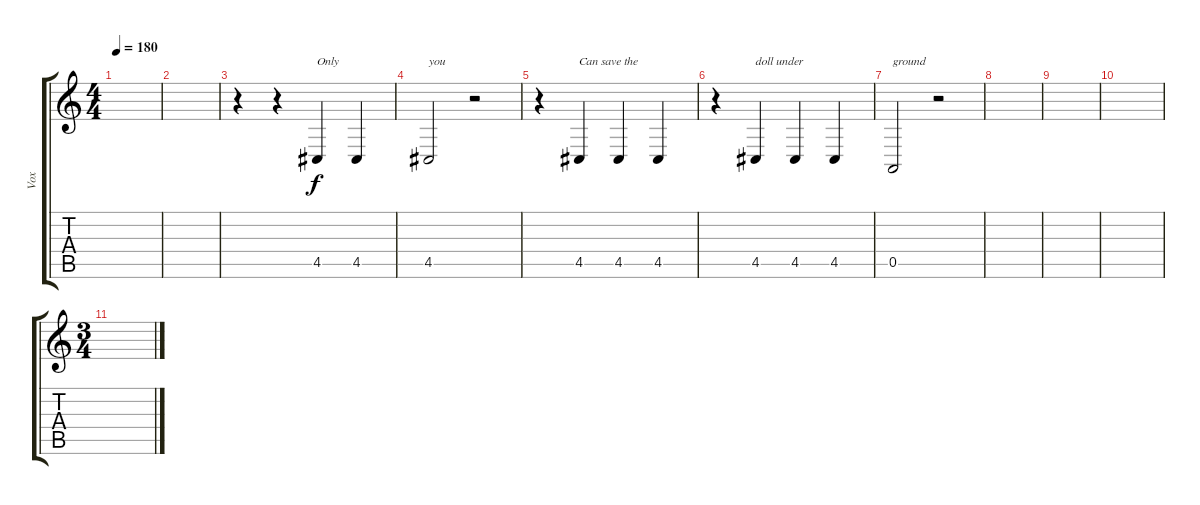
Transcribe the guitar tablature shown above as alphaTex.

\track ("Vox" "Vox") {instrument lead2sawtooth}
\staff {score tabs}
\tuning (E4 B3 G3 D3 A2 D2) {hide}
\ts (4 4)
\tempo 180
\clef g2
\ks c
|
|
r.4 r.4 4.5.4{txt "Only"} 4.5.4 |
4.5.2{txt "you"} r.2 |
r.4 4.5.4{txt "Can save the"} 4.5.4 4.5.4 |
r.4 4.5.4{txt "doll under"} 4.5.4 4.5.4 |
0.5.2{txt "ground"} r.2 |
|
|
|
\ts (3 4)
